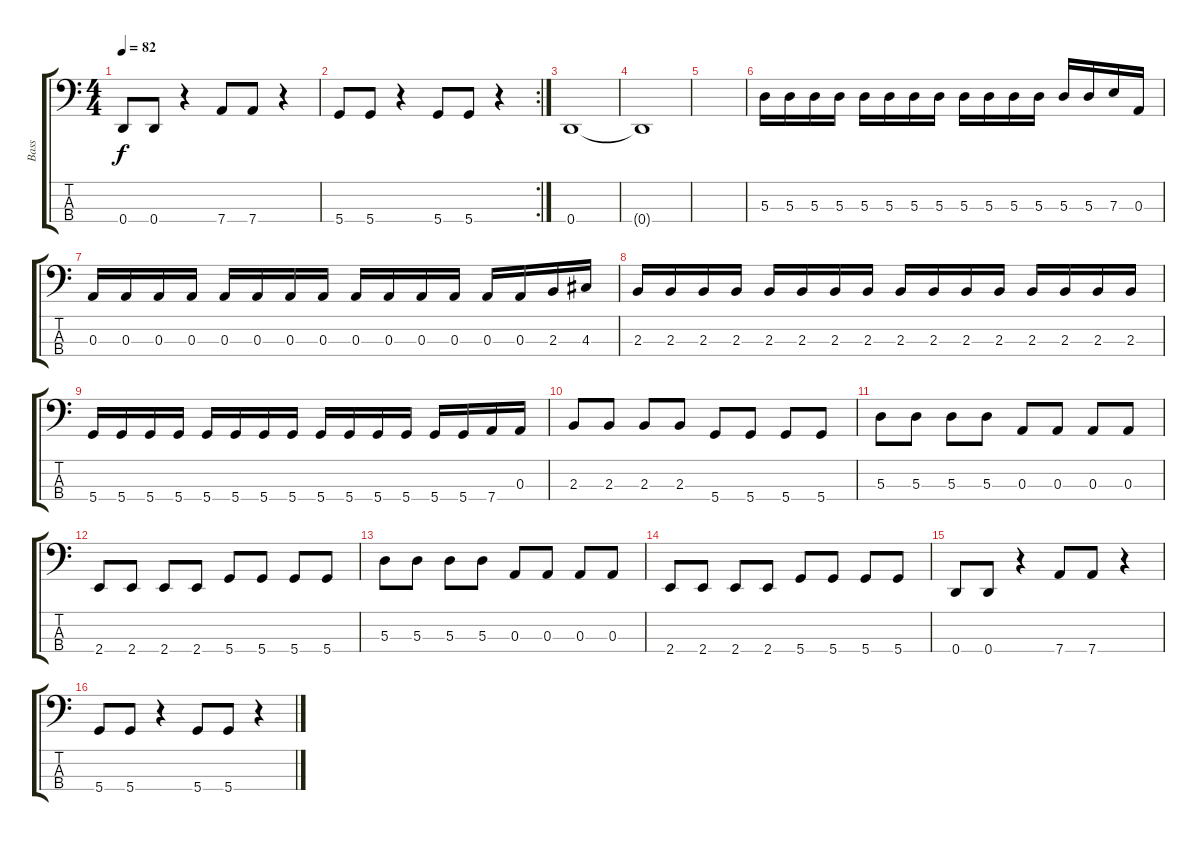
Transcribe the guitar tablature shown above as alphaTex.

\track ("Bass" "Bass") {instrument electricbassfinger}
\staff {score tabs}
\tuning (G2 D2 A1 D1) {hide}
\ts (4 4)
\tempo 82
\clef f4
\ks c
0.4.8{dy f instrument electricbassfinger} 0.4.8 r.4 7.4.8 7.4.8 r.4 |
\rc 2
5.4.8 5.4.8 r.4 5.4.8 5.4.8 r.4 |
0.4.1 |
0.4{t}.1 |
|
5.3.16 5.3.16 5.3.16 5.3.16 5.3.16 5.3.16 5.3.16 5.3.16 5.3.16 5.3.16 5.3.16 5.3.16 5.3.16 5.3.16 7.3.16 0.3.16 |
0.3.16 0.3.16 0.3.16 0.3.16 0.3.16 0.3.16 0.3.16 0.3.16 0.3.16 0.3.16 0.3.16 0.3.16 0.3.16 0.3.16 2.3.16 4.3.16 |
2.3.16 2.3.16 2.3.16 2.3.16 2.3.16 2.3.16 2.3.16 2.3.16 2.3.16 2.3.16 2.3.16 2.3.16 2.3.16 2.3.16 2.3.16 2.3.16 |
5.4.16 5.4.16 5.4.16 5.4.16 5.4.16 5.4.16 5.4.16 5.4.16 5.4.16 5.4.16 5.4.16 5.4.16 5.4.16 5.4.16 7.4.16 0.3.16 |
2.3.8 2.3.8 2.3.8 2.3.8 5.4.8 5.4.8 5.4.8 5.4.8 |
5.3.8 5.3.8 5.3.8 5.3.8 0.3.8 0.3.8 0.3.8 0.3.8 |
2.4.8 2.4.8 2.4.8 2.4.8 5.4.8 5.4.8 5.4.8 5.4.8 |
5.3.8 5.3.8 5.3.8 5.3.8 0.3.8 0.3.8 0.3.8 0.3.8 |
2.4.8 2.4.8 2.4.8 2.4.8 5.4.8 5.4.8 5.4.8 5.4.8 |
0.4.8 0.4.8 r.4 7.4.8 7.4.8 r.4 |
5.4.8 5.4.8 r.4 5.4.8 5.4.8 r.4
